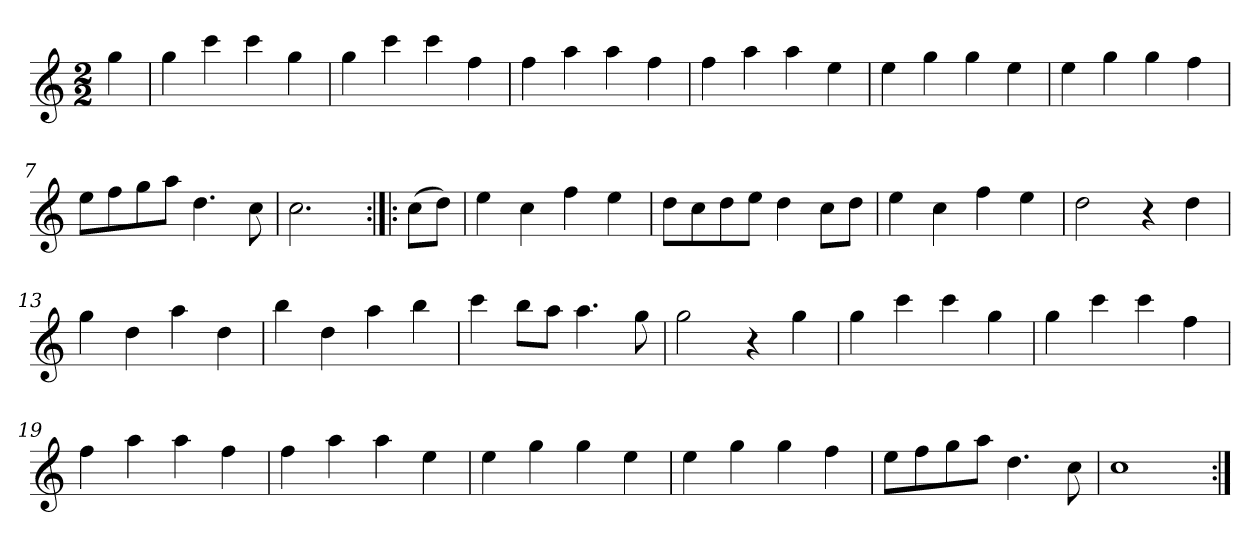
**kern
*part1
*staff1
*clefG2
*k[]
*C:
*M2/2
*MM152
=
4gg
=1
4gg
4ccc
4ccc
4gg
=2
4gg
4ccc
4ccc
4ff
=3
4ff
4aa
4aa
4ff
=4
4ff
4aa
4aa
4ee
=5
4ee
4gg
4gg
4ee
=6
4ee
4gg
4gg
4ff
=7
8ee\L
8ff\
8gg\
8aa\J
4.dd
8cc
=8
2.cc
=:|!|:
(8cc\L
8dd\J)
=9
4ee
4cc
4ff
4ee
=10
8dd\L
8cc\
8dd\
8ee\J
4dd
8cc\L
8dd\J
=11
4ee
4cc
4ff
4ee
=12
2dd
4r
4dd
=13
4gg
4dd
4aa
4dd
=14
4bb
4dd
4aa
4bb
=15
4ccc
8bb\L
8aa\J
4.aa
8gg
=16
2gg
4r
4gg
=17
4gg
4ccc
4ccc
4gg
=18
4gg
4ccc
4ccc
4ff
=19
4ff
4aa
4aa
4ff
=20
4ff
4aa
4aa
4ee
=21
4ee
4gg
4gg
4ee
=22
4ee
4gg
4gg
4ff
=23
8ee\L
8ff\
8gg\
8aa\J
4.dd
8cc
=24
1cc
=:|!
*-
